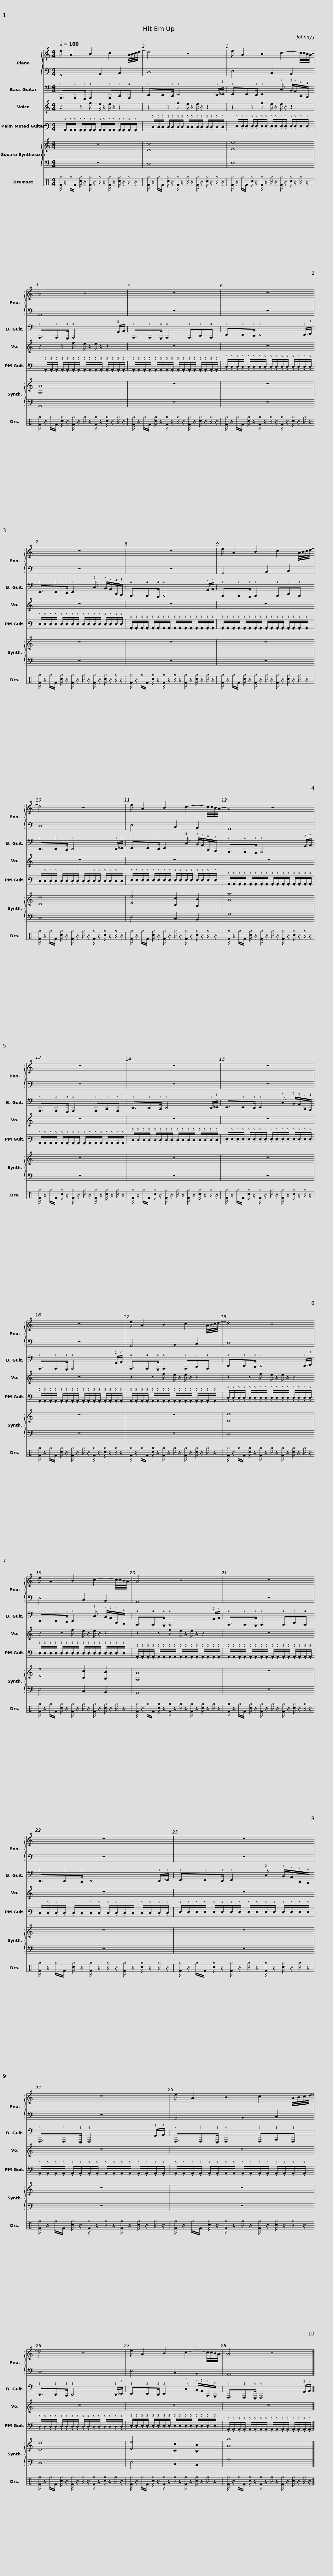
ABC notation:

X:1
%%score { 1 | 2 } 3 4 5 { 6 | 7 } 8
L:1/8
Q:1/4=100
M:4/4
I:linebreak $
K:C
V:1 treble
V:2 bass
V:3 tab stafflines=4 strings=E1,A1,D2,G2
V:4 treble
V:5 tab stafflines=6 strings=E2,A2,D3,G3,B3,E4
V:6 treble
V:7 bass
V:8 perc
K:none
V:1
 e A2 B2 c2 A/4B/4c/4d/4- | d4 z4 |$ e A2 B2 c2- c/4c/4B/4A/4- | A4 z4 |$ z8 | %5
 z8 |$ z8 | z8 |$ e A2 B2 c2 A/4B/4c/4d/4- | d4 z4 |$ %10
 e A2 B2 c2- c/4c/4B/4A/4- | A4 z4 |$ z8 | z8 |$ z8 | %15
 z8 |$ e A2 B2 c2 A/4B/4c/4d/4- | d4 z4 |$ e A2 B2 c2- c/4c/4B/4A/4- | A4 z4 |$ %20
 z8 | z8 |$ z8 | z8 |$ e A2 B2 c2 A/4B/4c/4d/4- | %25
 d4 z4 |$ e A2 B2 c2- c/4c/4B/4A/4- | A4 z4 |] %28
V:2
 A,,4 B,,2 C,2 | D,8 |$ E,4 C,2 B,,2 | A,,8 |$ z8 | %5
 z8 |$ z8 | z8 |$ A,,4 B,,2 C,2 | D,8 |$ %10
 E,4 C,2 B,,2 | A,,8 |$ z8 | z8 |$ z8 | %15
 z8 |$ A,,4 B,,2 C,2 | D,8 |$ E,4 C,2 B,,2 | A,,8 |$ %20
 z8 | z8 |$ z8 | z8 |$ A,,4 B,,2 C,2 | %25
 D,8 |$ E,4 C,2 B,,2 | A,,8 |] %28
V:3
 !4!A,,,3/2!4!A,,,!4!G,,,/ !4!A,,,2 !4!A,,,!3!C,,!4!A,,, | !3!D,,3/2!3!D,,!3!C,,/ !3!D,,4 !3!D,,/!3!_E,,/ |$ !3!E,,3/2!3!E,,!3!D,,/ !3!E,,2 !2!C, !2!B,,/!2!A,,/!4!C,,/!4!B,,,/ | !4!A,,,3/2!4!A,,,!4!G,,,/ !4!A,,,4 !2!G,,/!2!A,,/ |$ !4!A,,,3/2!4!A,,,!4!G,,,/ !4!A,,,2 !4!A,,,!3!C,,!4!A,,, | %5
 !3!D,,3/2!3!D,,!3!C,,/ !3!D,,4 !3!D,,/!3!_E,,/ |$ !3!E,,3/2!3!E,,!3!D,,/ !3!E,,2 !2!C, !2!B,,/!2!A,,/!4!C,,/!4!B,,,/ | !4!A,,,3/2!4!A,,,!4!G,,,/ !4!A,,,4 !2!G,,/!2!A,,/ |$ !4!A,,,3/2!4!A,,,!4!G,,,/ !4!A,,,2 !4!A,,,!3!C,,!4!A,,, | !3!D,,3/2!3!D,,!3!C,,/ !3!D,,4 !3!D,,/!3!_E,,/ |$ %10
 !3!E,,3/2!3!E,,!3!D,,/ !3!E,,2 !2!C, !2!B,,/!2!A,,/!4!C,,/!4!B,,,/ | !4!A,,,3/2!4!A,,,!4!G,,,/ !4!A,,,4 !2!G,,/!2!A,,/ |$ !4!A,,,3/2!4!A,,,!4!G,,,/ !4!A,,,2 !4!A,,,!3!C,,!4!A,,, | !3!D,,3/2!3!D,,!3!C,,/ !3!D,,4 !3!D,,/!3!_E,,/ |$ !3!E,,3/2!3!E,,!3!D,,/ !3!E,,2 !2!C, !2!B,,/!2!A,,/!4!C,,/!4!B,,,/ | %15
 !4!A,,,3/2!4!A,,,!4!G,,,/ !4!A,,,4 !2!G,,/!2!A,,/ |$ !4!A,,,3/2!4!A,,,!4!G,,,/ !4!A,,,2 !4!A,,,!3!C,,!4!A,,, | !3!D,,3/2!3!D,,!3!C,,/ !3!D,,4 !3!D,,/!3!_E,,/ |$ !3!E,,3/2!3!E,,!3!D,,/ !3!E,,2 !2!C, !2!B,,/!2!A,,/!4!C,,/!4!B,,,/ | !4!A,,,3/2!4!A,,,!4!G,,,/ !4!A,,,4 !2!G,,/!2!A,,/ |$ %20
 !4!A,,,3/2!4!A,,,!4!G,,,/ !4!A,,,2 !4!A,,,!3!C,,!4!A,,, | !3!D,,3/2!3!D,,!3!C,,/ !3!D,,4 !3!D,,/!3!_E,,/ |$ !3!E,,3/2!3!E,,!3!D,,/ !3!E,,2 !2!C, !2!B,,/!2!A,,/!4!C,,/!4!B,,,/ | !4!A,,,3/2!4!A,,,!4!G,,,/ !4!A,,,4 !2!G,,/!2!A,,/ |$ !4!A,,,3/2!4!A,,,!4!G,,,/ !4!A,,,2 !4!A,,,!3!C,,!4!A,,, | %25
 !3!D,,3/2!3!D,,!3!C,,/ !3!D,,4 !3!D,,/!3!_E,,/ |$ !3!E,,3/2!3!E,,!3!D,,/ !3!E,,2 !2!C, !2!B,,/!2!A,,/!4!C,,/!4!B,,,/ | !4!A,,,3/2!4!A,,,!4!G,,,/ !4!A,,,4 !2!G,,/!2!A,,/ |] %28
V:4
 z2 z f e/ z/ e/ z/ z2 | z2 z f e/ z/ e/ z/ z2 |$ z2 z f e/ z/ e/ z/ z2 | z2 z f e/ z/ e/ z/ z2 |$ z8 | %5
 z8 |$ z8 | z8 |$ z8 | z8 |$ %10
 z8 | z8 |$ z8 | z8 |$ z8 | %15
 z8 |$ z2 z f e/ z/ e/ z/ z2 | z2 z f e/ z/ e/ z/ z2 |$ z2 z f e/ z/ e/ z/ z2 | z2 z f e/ z/ e/ z/ z2 |$ %20
 z8 | z8 |$ z8 | z8 |$ z8 | %25
 z8 |$ z8 | z8 |] %28
V:5
 x/ .!5!A,,/.!5!A,,/.!5!A,,/ .!5!A,,/.!5!A,,/.!5!A,,/.!5!A,,/ .!5!A,,/.!5!A,,/.!5!A,,/.!5!A,,/ .!5!A,,/.!5!A,,/.!5!A,,/.!5!A,,/ | x/ .!5!D,/.!5!D,/.!5!D,/ .!5!D,/.!5!D,/.!5!D,/.!5!D,/ .!5!D,/.!5!D,/.!5!D,/.!5!D,/ .!5!D,/.!5!D,/.!5!D,/.!5!D,/ |$ x/ .!5!E,/.!5!E,/.!5!E,/ .!5!E,/.!5!E,/.!5!E,/.!5!E,/ .!5!E,/.!5!E,/.!5!E,/.!5!E,/ .!5!E,/.!5!E,/.!5!E,/.!5!E,/ | x/ .!5!A,,/.!5!A,,/.!5!A,,/ .!5!A,,/.!5!A,,/.!5!A,,/.!5!A,,/ .!5!A,,/.!5!A,,/.!5!A,,/.!5!A,,/ .!5!A,,/.!5!A,,/.!5!A,,/.!5!A,,/ |$ .!5!A,,/.!5!A,,/.!5!A,,/.!5!A,,/ .!5!A,,/.!5!A,,/.!5!A,,/.!5!A,,/ .!5!A,,/.!5!A,,/.!5!A,,/.!5!A,,/ .!5!A,,/.!5!A,,/.!5!A,,/.!5!A,,/ | %5
 .!5!D,/.!5!D,/.!5!D,/.!5!D,/ .!5!D,/.!5!D,/.!5!D,/.!5!D,/ .!5!D,/.!5!D,/.!5!D,/.!5!D,/ .!5!D,/.!5!D,/.!5!D,/.!5!D,/ |$ .!5!E,/.!5!E,/.!5!E,/.!5!E,/ .!5!E,/.!5!E,/.!5!E,/.!5!E,/ .!5!E,/.!5!E,/.!5!E,/.!5!E,/ .!5!E,/.!5!E,/.!5!E,/.!5!E,/ | .!5!A,,/.!5!A,,/.!5!A,,/.!5!A,,/ .!5!A,,/.!5!A,,/.!5!A,,/.!5!A,,/ .!5!A,,/.!5!A,,/.!5!A,,/.!5!A,,/ .!5!A,,/.!5!A,,/.!5!A,,/.!5!A,,/ |$ .!5!A,,/.!5!A,,/.!5!A,,/.!5!A,,/ .!5!A,,/.!5!A,,/.!5!A,,/.!5!A,,/ .!5!A,,/.!5!A,,/.!5!A,,/.!5!A,,/ .!5!A,,/.!5!A,,/.!5!A,,/.!5!A,,/ | .!5!D,/.!5!D,/.!5!D,/.!5!D,/ .!5!D,/.!5!D,/.!5!D,/.!5!D,/ .!5!D,/.!5!D,/.!5!D,/.!5!D,/ .!5!D,/.!5!D,/.!5!D,/.!5!D,/ |$ %10
 .!5!E,/.!5!E,/.!5!E,/.!5!E,/ .!5!E,/.!5!E,/.!5!E,/.!5!E,/ .!5!E,/.!5!E,/.!5!E,/.!5!E,/ .!5!E,/.!5!E,/.!5!E,/.!5!E,/ | .!5!A,,/.!5!A,,/.!5!A,,/.!5!A,,/ .!5!A,,/.!5!A,,/.!5!A,,/.!5!A,,/ .!5!A,,/.!5!A,,/.!5!A,,/.!5!A,,/ .!5!A,,/.!5!A,,/.!5!A,,/.!5!A,,/ |$ .!5!A,,/.!5!A,,/.!5!A,,/.!5!A,,/ .!5!A,,/.!5!A,,/.!5!A,,/.!5!A,,/ .!5!A,,/.!5!A,,/.!5!A,,/.!5!A,,/ .!5!A,,/.!5!A,,/.!5!A,,/.!5!A,,/ | .!5!D,/.!5!D,/.!5!D,/.!5!D,/ .!5!D,/.!5!D,/.!5!D,/.!5!D,/ .!5!D,/.!5!D,/.!5!D,/.!5!D,/ .!5!D,/.!5!D,/.!5!D,/.!5!D,/ |$ .!5!E,/.!5!E,/.!5!E,/.!5!E,/ .!5!E,/.!5!E,/.!5!E,/.!5!E,/ .!5!E,/.!5!E,/.!5!E,/.!5!E,/ .!5!E,/.!5!E,/.!5!E,/.!5!E,/ | %15
 .!5!A,,/.!5!A,,/.!5!A,,/.!5!A,,/ .!5!A,,/.!5!A,,/.!5!A,,/.!5!A,,/ .!5!A,,/.!5!A,,/.!5!A,,/.!5!A,,/ .!5!A,,/.!5!A,,/.!5!A,,/.!5!A,,/ |$ .!5!A,,/.!5!A,,/.!5!A,,/.!5!A,,/ .!5!A,,/.!5!A,,/.!5!A,,/.!5!A,,/ .!5!A,,/.!5!A,,/.!5!A,,/.!5!A,,/ .!5!A,,/.!5!A,,/.!5!A,,/.!5!A,,/ | .!5!D,/.!5!D,/.!5!D,/.!5!D,/ .!5!D,/.!5!D,/.!5!D,/.!5!D,/ .!5!D,/.!5!D,/.!5!D,/.!5!D,/ .!5!D,/.!5!D,/.!5!D,/.!5!D,/ |$ .!5!E,/.!5!E,/.!5!E,/.!5!E,/ .!5!E,/.!5!E,/.!5!E,/.!5!E,/ .!5!E,/.!5!E,/.!5!E,/.!5!E,/ .!5!E,/.!5!E,/.!5!E,/.!5!E,/ | .!5!A,,/.!5!A,,/.!5!A,,/.!5!A,,/ .!5!A,,/.!5!A,,/.!5!A,,/.!5!A,,/ .!5!A,,/.!5!A,,/.!5!A,,/.!5!A,,/ .!5!A,,/.!5!A,,/.!5!A,,/.!5!A,,/ |$ %20
 .!5!A,,/.!5!A,,/.!5!A,,/.!5!A,,/ .!5!A,,/.!5!A,,/.!5!A,,/.!5!A,,/ .!5!A,,/.!5!A,,/.!5!A,,/.!5!A,,/ .!5!A,,/.!5!A,,/.!5!A,,/.!5!A,,/ | .!5!D,/.!5!D,/.!5!D,/.!5!D,/ .!5!D,/.!5!D,/.!5!D,/.!5!D,/ .!5!D,/.!5!D,/.!5!D,/.!5!D,/ .!5!D,/.!5!D,/.!5!D,/.!5!D,/ |$ .!5!E,/.!5!E,/.!5!E,/.!5!E,/ .!5!E,/.!5!E,/.!5!E,/.!5!E,/ .!5!E,/.!5!E,/.!5!E,/.!5!E,/ .!5!E,/.!5!E,/.!5!E,/.!5!E,/ | .!5!A,,/.!5!A,,/.!5!A,,/.!5!A,,/ .!5!A,,/.!5!A,,/.!5!A,,/.!5!A,,/ .!5!A,,/.!5!A,,/.!5!A,,/.!5!A,,/ .!5!A,,/.!5!A,,/.!5!A,,/.!5!A,,/ |$ .!5!A,,/.!5!A,,/.!5!A,,/.!5!A,,/ .!5!A,,/.!5!A,,/.!5!A,,/.!5!A,,/ .!5!A,,/.!5!A,,/.!5!A,,/.!5!A,,/ .!5!A,,/.!5!A,,/.!5!A,,/.!5!A,,/ | %25
 .!5!D,/.!5!D,/.!5!D,/.!5!D,/ .!5!D,/.!5!D,/.!5!D,/.!5!D,/ .!5!D,/.!5!D,/.!5!D,/.!5!D,/ .!5!D,/.!5!D,/.!5!D,/.!5!D,/ |$ .!5!E,/.!5!E,/.!5!E,/.!5!E,/ .!5!E,/.!5!E,/.!5!E,/.!5!E,/ .!5!E,/.!5!E,/.!5!E,/.!5!E,/ .!5!E,/.!5!E,/.!5!E,/.!5!E,/ | .!5!A,,/.!5!A,,/.!5!A,,/.!5!A,,/ .!5!A,,/.!5!A,,/.!5!A,,/.!5!A,,/ .!5!A,,/.!5!A,,/.!5!A,,/.!5!A,,/ .!5!A,,/.!5!A,,/.!5!A,,/.!5!A,,/ |] %28
V:6
 z8 | [Dd]8 |$ [Ee]8 | [A,A]8 |$ z8 | %5
 z8 |$ z8 | z8 |$ z8 | [Dd]8 |$ %10
 [Ee]4 [Cc]2 [B,B]2 | [Aa]8 |$ z8 | z8 |$ z8 | %15
 z8 |$ z8 | [Dd]8 |$ [Ee]4 [Cc]2 [B,B]2 | [A,A]8 |$ %20
 z8 | z8 |$ z8 | z8 |$ z8 | %25
 [Dd]8 |$ [Ee]4 [Cc]2 [B,B]2 | [Aa]8 |] %28
V:7
 z8 | D,8 |$ E,8 | A,,8 |$ z8 | %5
 z8 |$ z8 | z8 |$ z8 | D,8 |$ %10
 E,4 C,2 B,,2 | A,8 |$ z8 | z8 |$ z8 | %15
 z8 |$ z8 | D,8 |$ E,4 C,2 B,,2 | A,,8 |$ %20
 z8 | z8 |$ z8 | z8 |$ z8 | %25
 D,8 |$ E,4 C,2 B,,2 | A,8 |] %28
V:8
 [F^g]/ z/ ^g/F/ [c^g]/ z/ [F^g]/ z/ ^g/ z/ [F^g]/ z/ [c^g]/ z/ ^g/ z/ | [F^g]/ z/ ^g/F/ [c^g]/ z/ [F^g]/ z/ ^g/ z/ [F^g]/ z/ [c^g]/ z/ ^g/ z/ |$ [F^g]/ z/ ^g/F/ [c^g]/ z/ [F^g]/ z/ ^g/ z/ [F^g]/ z/ [c^g]/ z/ ^g/ z/ | [F^g]/ z/ ^g/F/ [c^g]/ z/ [F^g]/ z/ ^g/ z/ [F^g]/ z/ [c^g]/ z/ ^g/ z/ |$ [F^g]/ z/ ^g/F/ [c^g]/ z/ [F^g]/ z/ ^g/ z/ [F^g]/ z/ [c^g]/ z/ ^g/ z/ | %5
 [F^g]/ z/ ^g/F/ [c^g]/ z/ [F^g]/ z/ ^g/ z/ [F^g]/ z/ [c^g]/ z/ ^g/ z/ |$ [F^g]/ z/ ^g/F/ [c^g]/ z/ [F^g]/ z/ ^g/ z/ [F^g]/ z/ [c^g]/ z/ ^g/ z/ | [F^g]/ z/ ^g/F/ [c^g]/ z/ [F^g]/ z/ ^g/ z/ [F^g]/ z/ [c^g]/ z/ ^g/ z/ |$ [F^g]/ z/ ^g/F/ [c^g]/ z/ [F^g]/ z/ ^g/ z/ [F^g]/ z/ [c^g]/ z/ ^g/ z/ | [F^g]/ z/ ^g/F/ [c^g]/ z/ [F^g]/ z/ ^g/ z/ [F^g]/ z/ [c^g]/ z/ ^g/ z/ |$ %10
 [F^g]/ z/ ^g/F/ [c^g]/ z/ [F^g]/ z/ ^g/ z/ [F^g]/ z/ [c^g]/ z/ ^g/ z/ | [F^g]/ z/ ^g/F/ [c^g]/ z/ [F^g]/ z/ ^g/ z/ [F^g]/ z/ [c^g]/ z/ ^g/ z/ |$ [F^g]/ z/ ^g/F/ [c^g]/ z/ [F^g]/ z/ ^g/ z/ [F^g]/ z/ [c^g]/ z/ ^g/ z/ | [F^g]/ z/ ^g/F/ [c^g]/ z/ [F^g]/ z/ ^g/ z/ [F^g]/ z/ [c^g]/ z/ ^g/ z/ |$ [F^g]/ z/ ^g/F/ [c^g]/ z/ [F^g]/ z/ ^g/ z/ [F^g]/ z/ [c^g]/ z/ ^g/ z/ | %15
 [F^g]/ z/ ^g/F/ [c^g]/ z/ [F^g]/ z/ ^g/ z/ [F^g]/ z/ [c^g]/ z/ ^g/ z/ |$ [F^g]/ z/ ^g/F/ [c^g]/ z/ [F^g]/ z/ ^g/ z/ [F^g]/ z/ [c^g]/ z/ ^g/ z/ | [F^g]/ z/ ^g/F/ [c^g]/ z/ [F^g]/ z/ ^g/ z/ [F^g]/ z/ [c^g]/ z/ ^g/ z/ |$ [F^g]/ z/ ^g/F/ [c^g]/ z/ [F^g]/ z/ ^g/ z/ [F^g]/ z/ [c^g]/ z/ ^g/ z/ | [F^g]/ z/ ^g/F/ [c^g]/ z/ [F^g]/ z/ ^g/ z/ [F^g]/ z/ [c^g]/ z/ ^g/ z/ |$ %20
 [F^g]/ z/ ^g/F/ [c^g]/ z/ [F^g]/ z/ ^g/ z/ [F^g]/ z/ [c^g]/ z/ ^g/ z/ | [F^g]/ z/ ^g/F/ [c^g]/ z/ [F^g]/ z/ ^g/ z/ [F^g]/ z/ [c^g]/ z/ ^g/ z/ |$ [F^g]/ z/ ^g/F/ [c^g]/ z/ [F^g]/ z/ ^g/ z/ [F^g]/ z/ [c^g]/ z/ ^g/ z/ | [F^g]/ z/ ^g/F/ [c^g]/ z/ [F^g]/ z/ ^g/ z/ [F^g]/ z/ [c^g]/ z/ ^g/ z/ |$ [F^g]/ z/ ^g/F/ [c^g]/ z/ [F^g]/ z/ ^g/ z/ [F^g]/ z/ [c^g]/ z/ ^g/ z/ | %25
 [F^g]/ z/ ^g/F/ [c^g]/ z/ [F^g]/ z/ ^g/ z/ [F^g]/ z/ [c^g]/ z/ ^g/ z/ |$ [F^g]/ z/ ^g/F/ [c^g]/ z/ [F^g]/ z/ ^g/ z/ [F^g]/ z/ [c^g]/ z/ ^g/ z/ | [F^g]/ z/ ^g/F/ [c^g]/ z/ [F^g]/ z/ ^g/ z/ [F^g]/ z/ [c^g]/ z/ ^g/ z/ |] %28
